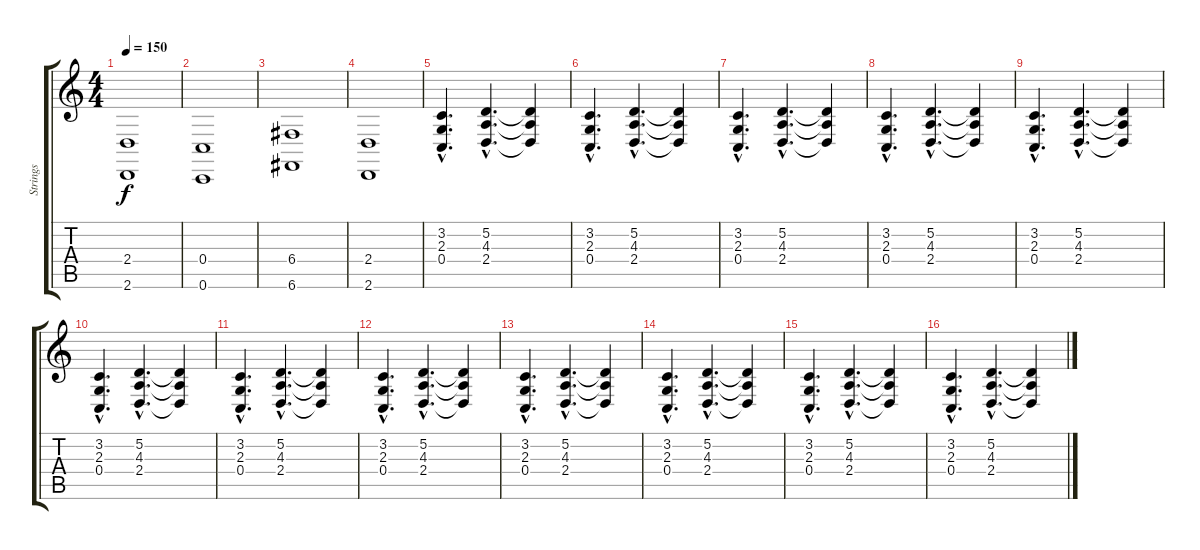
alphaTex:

\track ("Strings" "Strings") {instrument stringensemble1}
\staff {score tabs}
\tuning (D4 A3 F3 C3 G2 C2) {hide}
\ts (4 4)
\tempo 150
\clef g2
\ks c
(2.4 2.6).1{dy f} |
(0.4 0.6).1 |
(6.4 6.6).1 |
(2.4 2.6).1 |
(3.2{hac} 2.3{hac} 0.4{hac}).4{d} (5.2{hac} 4.3{hac} 2.4{hac}).4{d} (5.2{t} 4.3{t} 2.4{t}).4 |
(3.2{hac} 2.3{hac} 0.4{hac}).4{d} (5.2{hac} 4.3{hac} 2.4{hac}).4{d} (5.2{t} 4.3{t} 2.4{t}).4 |
(3.2{hac} 2.3{hac} 0.4{hac}).4{d} (5.2{hac} 4.3{hac} 2.4{hac}).4{d} (5.2{t} 4.3{t} 2.4{t}).4 |
(3.2{hac} 2.3{hac} 0.4{hac}).4{d} (5.2{hac} 4.3{hac} 2.4{hac}).4{d} (5.2{t} 4.3{t} 2.4{t}).4 |
(3.2{hac} 2.3{hac} 0.4{hac}).4{d} (5.2{hac} 4.3{hac} 2.4{hac}).4{d} (5.2{t} 4.3{t} 2.4{t}).4 |
(3.2{hac} 2.3{hac} 0.4{hac}).4{d} (5.2{hac} 4.3{hac} 2.4{hac}).4{d} (5.2{t} 4.3{t} 2.4{t}).4 |
(3.2{hac} 2.3{hac} 0.4{hac}).4{d} (5.2{hac} 4.3{hac} 2.4{hac}).4{d} (5.2{t} 4.3{t} 2.4{t}).4 |
(3.2{hac} 2.3{hac} 0.4{hac}).4{d} (5.2{hac} 4.3{hac} 2.4{hac}).4{d} (5.2{t} 4.3{t} 2.4{t}).4 |
(3.2{hac} 2.3{hac} 0.4{hac}).4{d} (5.2{hac} 4.3{hac} 2.4{hac}).4{d} (5.2{t} 4.3{t} 2.4{t}).4 |
(3.2{hac} 2.3{hac} 0.4{hac}).4{d} (5.2{hac} 4.3{hac} 2.4{hac}).4{d} (5.2{t} 4.3{t} 2.4{t}).4 |
(3.2{hac} 2.3{hac} 0.4{hac}).4{d} (5.2{hac} 4.3{hac} 2.4{hac}).4{d} (5.2{t} 4.3{t} 2.4{t}).4 |
(3.2{hac} 2.3{hac} 0.4{hac}).4{d} (5.2{hac} 4.3{hac} 2.4{hac}).4{d} (5.2{t} 4.3{t} 2.4{t}).4
